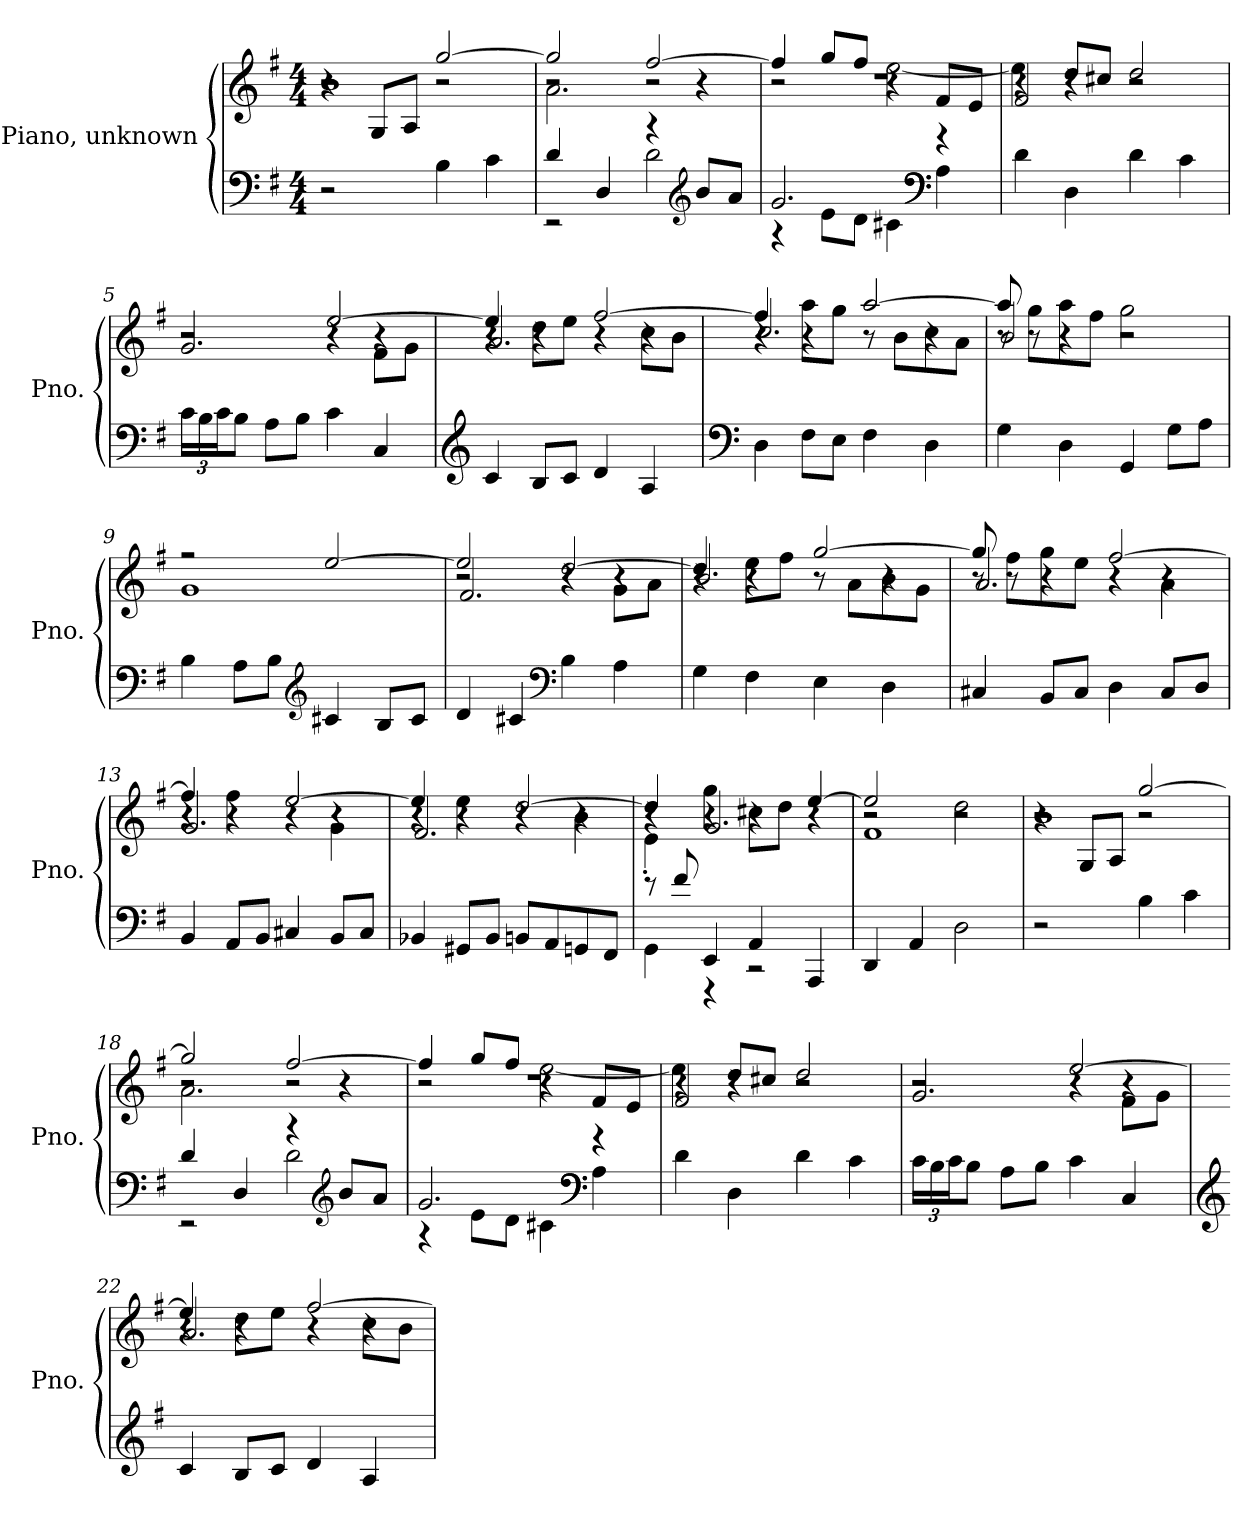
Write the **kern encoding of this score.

**kern	**kern
*part1	*part1
*staff2	*staff1
*I"Piano, unknown	*
*I'Pno.	*
*clefF4	*clefG2
*k[f#]	*k[f#]
*M4/4	*M4/4
*MM120	*MM120
=1	=1
*	*^
*	*	*^
2r	2r	1b	4r
.	.	.	8G/L
.	.	.	8A/J
4B\	[2gg/	.	2r
4c\	.	.	.
=2	=2	=2	=2
*^	*	*	*
4d/	2r	2gg/]	2.a\	2r
4D/	.	.	.	.
4r	2d\	2r	.	[2ff#/
*clefG2	*	*	*	*
8b/L	.	.	4r	.
8a/J	.	.	.	.
=3	=3	=3	=3	=3
2.g/	4r	1r	2r	4ff#/]
.	8e\L	.	.	8gg/L
.	8d\J	.	.	8ff#/J
.	4c#X\	.	[2ee\	4r
*clefF4	*	*	*	*
4r	4A\	.	.	8f#/L
.	.	.	.	8e/J
*v	*v	*	*	*
=4	=4	=4	=4
4d\	2f#/	4ee\]	4r
4D\	.	4r	8dd/L
.	.	.	8cc#X/J
4d\	2r	2r	2dd/
4c\	.	.	.
=5	=5	=5	=5
*Xbrackettup	*	*	*
24c\LL	2r	2r	2.g/
24B\	.	.	.
24c\J	.	.	.
8B\J	.	.	.
8A\L	.	.	.
8B\J	.	.	.
4c\	[2ee/	4r	.
4C/	.	8f#\L	4r
.	.	8g\J	.
!!LO:LB:g=z	!!	!!
=6	=6	=6	=6
*clefG2	*	*	*
4c/	4ee/]	4r	2.a/
8B/L	4r	8dd\L	.
8c/J	.	8ee\J	.
4d/	[2ff#/	4r	.
4A/	.	8cc\L	4r
.	.	8b\J	.
=7	=7	=7	=7
*clefF4	*	*	*
4D\	4ff#/]	4r	2.cc/
8F#\L	4r	8aa\L	.
8E\J	.	8gg\J	.
4F#\	[2aa/	8r	.
.	.	8b\L	.
4D\	.	8cc\	4r
.	.	8a\J	.
=8	=8	=8	=8
4G\	8aa/]	8r	2b/
.	8r	8gg\L	.
4D\	4r	8aa\	.
.	.	8ff#\J	.
4GG/	2r	2gg\	2r
8G\L	.	.	.
8A\J	.	.	.
*	*	*v	*v
=9	=9	=9
4B\	2r	1g
8A\L	.	.
8B\J	.	.
*clefG2	*	*
4c#X/	[2ee/	.
8B/L	.	.
8c#/J	.	.
=10	=10	=10
*	*	*^
4d/	2ee/]	2r	2.f#/
4c#X/	.	.	.
*clefF4	*	*	*
4B\	[2dd/	4r	.
4A\	.	8g\L	4r
.	.	8a\J	.
!!LO:LB:g=z	!!	!!
=11	=11	=11	=11
4G\	4dd/]	4r	2.b/
4F#\	4r	8ee\L	.
.	.	8ff#\J	.
4E\	[2gg/	8r	.
.	.	8a\L	.
4D\	.	8b\	4r
.	.	8g\J	.
=12	=12	=12	=12
4C#X/	8gg/]	8r	2.a/
.	8r	8ff#\L	.
8BB/L	4r	8gg\	.
8C#/J	.	8ee\J	.
4D\	[2ff#/	4r	.
8C#/L	.	4a\	4r
8D/J	.	.	.
=13	=13	=13	=13
4BB/	4ff#/]	4r	2.g/
8AA/L	4r	4ff#\	.
8BB/J	.	.	.
4C#X/	[2ee/	4r	.
8BB/L	.	4g\	4r
8C#/J	.	.	.
=14	=14	=14	=14
4BB-X/	4ee/]	4r	2.f#/
8GG#X/L	4r	4ee\	.
8BB-/J	.	.	.
8BBn/L	[2dd/	4r	.
8AA/	.	.	.
8GGn/	.	4b\	4r
8FF#/J	.	.	.
=15	=15	=15	=15
*^	*	*	*
8r	4GG\	4dd/]	4e'\	4r
8f#/	.	.	.	.
4EE/	4r	4r	4gg\	2.g/
4AA/	2r	4r	8cc#X\L	.
.	.	.	8dd\J	.
4AAA/	.	[4ee/	4r	.
*v	*v	*	*	*
!!LO:LB:g=z	!!	!!
=16	=16	=16	=16
4DD/	2ee/]	2r	1f#
4AA/	.	.	.
2D\	2r	2dd\	.
=17	=17	=17	=17
2r	2r	1b	4r
.	.	.	8G/L
.	.	.	8A/J
4B\	[2gg/	.	2r
4c\	.	.	.
=18	=18	=18	=18
*^	*	*	*
4d/	2r	2gg/]	2.a\	2r
4D/	.	.	.	.
4r	2d\	2r	.	[2ff#/
*clefG2	*	*	*	*
8b/L	.	.	4r	.
8a/J	.	.	.	.
=19	=19	=19	=19	=19
2.g/	4r	1r	2r	4ff#/]
.	8e\L	.	.	8gg/L
.	8d\J	.	.	8ff#/J
.	4c#X\	.	[2ee\	4r
*clefF4	*	*	*	*
4r	4A\	.	.	8f#/L
.	.	.	.	8e/J
*v	*v	*	*	*
=20	=20	=20	=20
4d\	2f#/	4ee\]	4r
4D\	.	4r	8dd/L
.	.	.	8cc#X/J
4d\	2r	2r	2dd/
4c\	.	.	.
!!LO:LB:g=z	!!	!!
=21	=21	=21	=21
24c\LL	2r	2r	2.g/
24B\	.	.	.
24c\J	.	.	.
8B\J	.	.	.
8A\L	.	.	.
8B\J	.	.	.
4c\	[2ee/	4r	.
4C/	.	8f#\L	4r
.	.	8g\J	.
=22	=22	=22	=22
*clefG2	*	*	*
4c/	4ee/]	4r	2.a/
8B/L	4r	8dd\L	.
8c/J	.	8ee\J	.
4d/	[2ff#/	4r	.
4A/	.	8cc\L	4r
.	.	8b\J	.
*	*v	*v	*v
=	=
*-	*-
